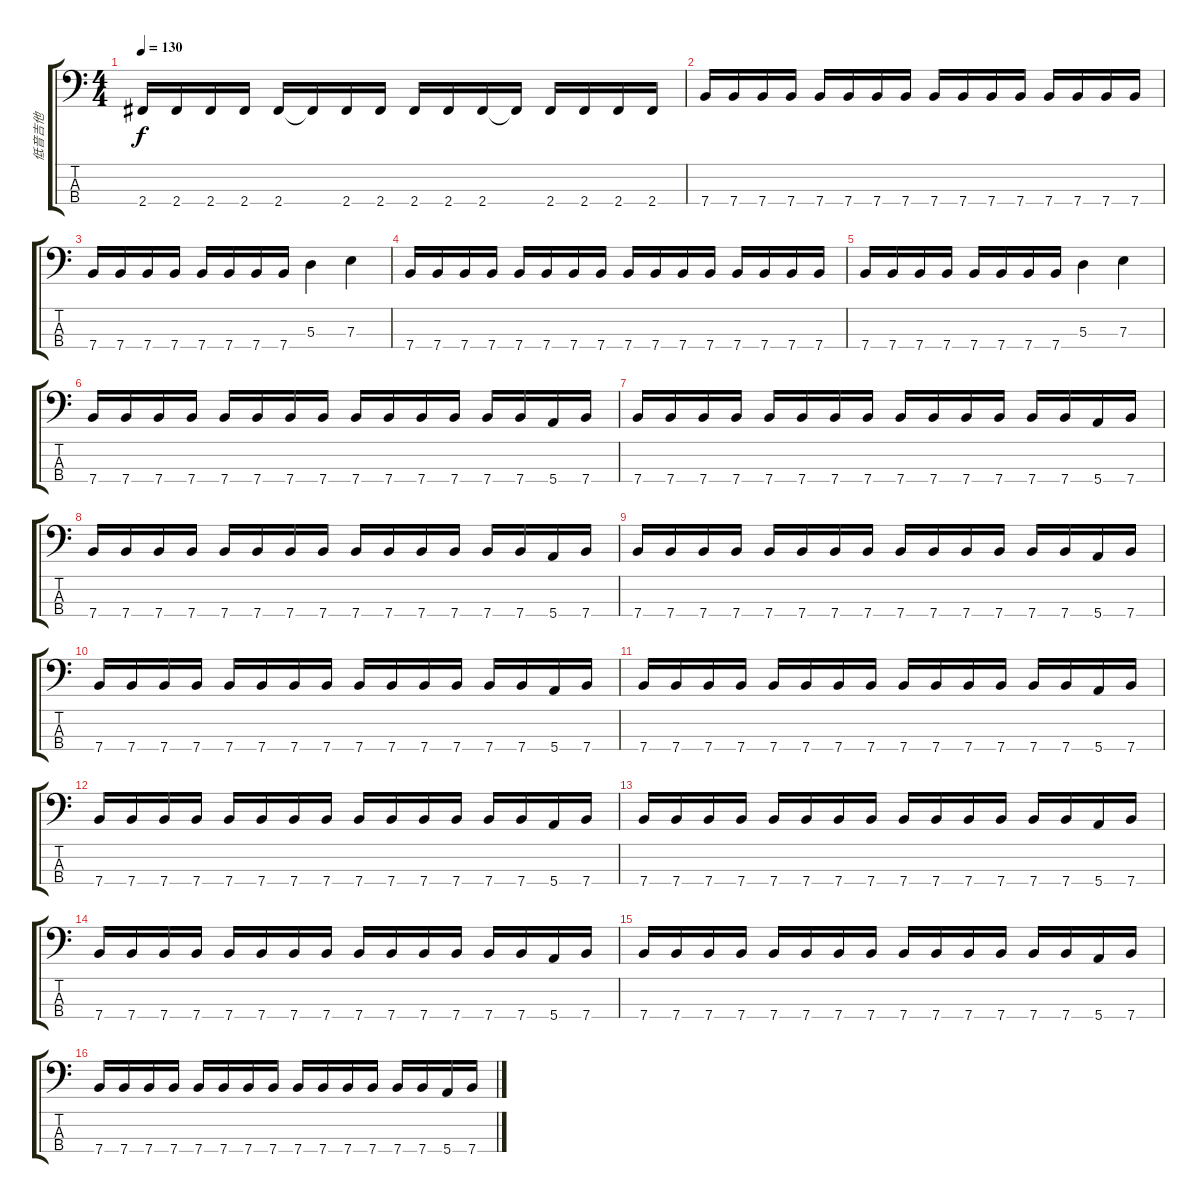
\track ("低音吉他" "低音吉他") {instrument electricbassfinger}
\staff {score tabs}
\tuning (G2 D2 A1 E1) {hide}
\ts (4 4)
\tempo 130
\clef f4
\ks c
2.4.16{dy f} 2.4.16 2.4.16 2.4.16 2.4.16 2.4{t}.16 2.4.16 2.4.16 2.4.16 2.4.16 2.4.16 2.4{t}.16 2.4.16 2.4.16 2.4.16 2.4.16 |
7.4.16 7.4.16 7.4.16 7.4.16 7.4.16 7.4.16 7.4.16 7.4.16 7.4.16 7.4.16 7.4.16 7.4.16 7.4.16 7.4.16 7.4.16 7.4.16 |
7.4.16 7.4.16 7.4.16 7.4.16 7.4.16 7.4.16 7.4.16 7.4.16 5.3.4 7.3.4 |
7.4.16 7.4.16 7.4.16 7.4.16 7.4.16 7.4.16 7.4.16 7.4.16 7.4.16 7.4.16 7.4.16 7.4.16 7.4.16 7.4.16 7.4.16 7.4.16 |
7.4.16 7.4.16 7.4.16 7.4.16 7.4.16 7.4.16 7.4.16 7.4.16 5.3.4 7.3.4 |
7.4.16 7.4.16 7.4.16 7.4.16 7.4.16 7.4.16 7.4.16 7.4.16 7.4.16 7.4.16 7.4.16 7.4.16 7.4.16 7.4.16 5.4.16 7.4.16 |
7.4.16 7.4.16 7.4.16 7.4.16 7.4.16 7.4.16 7.4.16 7.4.16 7.4.16 7.4.16 7.4.16 7.4.16 7.4.16 7.4.16 5.4.16 7.4.16 |
7.4.16 7.4.16 7.4.16 7.4.16 7.4.16 7.4.16 7.4.16 7.4.16 7.4.16 7.4.16 7.4.16 7.4.16 7.4.16 7.4.16 5.4.16 7.4.16 |
7.4.16 7.4.16 7.4.16 7.4.16 7.4.16 7.4.16 7.4.16 7.4.16 7.4.16 7.4.16 7.4.16 7.4.16 7.4.16 7.4.16 5.4.16 7.4.16 |
7.4.16 7.4.16 7.4.16 7.4.16 7.4.16 7.4.16 7.4.16 7.4.16 7.4.16 7.4.16 7.4.16 7.4.16 7.4.16 7.4.16 5.4.16 7.4.16 |
7.4.16 7.4.16 7.4.16 7.4.16 7.4.16 7.4.16 7.4.16 7.4.16 7.4.16 7.4.16 7.4.16 7.4.16 7.4.16 7.4.16 5.4.16 7.4.16 |
7.4.16 7.4.16 7.4.16 7.4.16 7.4.16 7.4.16 7.4.16 7.4.16 7.4.16 7.4.16 7.4.16 7.4.16 7.4.16 7.4.16 5.4.16 7.4.16 |
7.4.16 7.4.16 7.4.16 7.4.16 7.4.16 7.4.16 7.4.16 7.4.16 7.4.16 7.4.16 7.4.16 7.4.16 7.4.16 7.4.16 5.4.16 7.4.16 |
7.4.16 7.4.16 7.4.16 7.4.16 7.4.16 7.4.16 7.4.16 7.4.16 7.4.16 7.4.16 7.4.16 7.4.16 7.4.16 7.4.16 5.4.16 7.4.16 |
7.4.16 7.4.16 7.4.16 7.4.16 7.4.16 7.4.16 7.4.16 7.4.16 7.4.16 7.4.16 7.4.16 7.4.16 7.4.16 7.4.16 5.4.16 7.4.16 |
7.4.16 7.4.16 7.4.16 7.4.16 7.4.16 7.4.16 7.4.16 7.4.16 7.4.16 7.4.16 7.4.16 7.4.16 7.4.16 7.4.16 5.4.16 7.4.16
